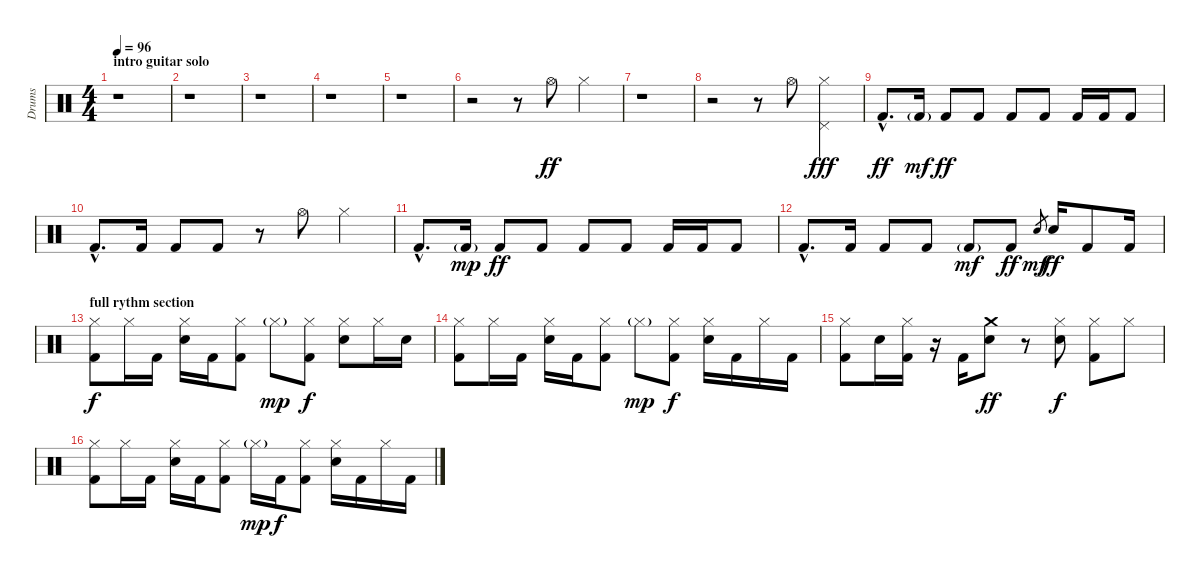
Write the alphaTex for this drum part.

\track ("Drums" "Drums") {instrument percussion}
\staff {score}
\articulation defaults
\ts (4 4)
\section ("" "intro guitar solo")
\tempo 96
\clef neutral
\ks c
r.1{dy ff} |
r.1 |
r.1 |
r.1 |
r.1 |
r.2 r.8 "Hi-Hat (open)".8 "Hi-Hat (closed)".4 |
r.1 |
r.2 r.8 "Hi-Hat (open)".8 ("Hi-Hat (closed)" "Pedal Hi-Hat (hit)").4{dy fff} |
"Kick (hit) 2"{hac}.8{d dy ff} "Kick (hit) 2"{g}.16{dy mf} "Kick (hit) 2".8{dy ff} "Kick (hit) 2".8 "Kick (hit) 2".8 "Kick (hit) 2".8 "Kick (hit) 2".16 "Kick (hit) 2".16 "Kick (hit) 2".8 |
"Kick (hit) 2"{hac}.8{d} "Kick (hit) 2".16 "Kick (hit) 2".8 "Kick (hit) 2".8 r.8 "Hi-Hat (open)".8 "Hi-Hat (closed)".4 |
"Kick (hit) 2"{hac}.8{d} "Kick (hit) 2"{g}.16{dy mp} "Kick (hit) 2".8{dy ff} "Kick (hit) 2".8 "Kick (hit) 2".8 "Kick (hit) 2".8 "Kick (hit) 2".16 "Kick (hit) 2".16 "Kick (hit) 2".8 |
"Kick (hit) 2"{hac}.8{d} "Kick (hit) 2".16 "Kick (hit) 2".8 "Kick (hit) 2".8 "Kick (hit) 2"{g}.8{dy mf} "Kick (hit) 2".8{dy ff} "Electric Snare (hit)".8{gr dy mf} "Electric Snare (hit)".16{dy ff} "Kick (hit) 2".8 "Kick (hit) 2".16 |
\section ("" "full rythm section")
("Hi-Hat (closed)" "Kick (hit) 2").8{dy f} "Hi-Hat (closed)".16 "Kick (hit) 2".16 ("Hi-Hat (closed)" "Electric Snare (hit)").16 "Kick (hit) 2".16 ("Hi-Hat (closed)" "Kick (hit) 2").8 "Hi-Hat (closed)"{g}.8{dy mp} ("Hi-Hat (closed)" "Kick (hit) 2").8{dy f} ("Hi-Hat (closed)" "Electric Snare (hit)").8 "Hi-Hat (closed)".16 "Electric Snare (hit)".16 |
("Hi-Hat (closed)" "Kick (hit) 2").8 "Hi-Hat (closed)".16 "Kick (hit) 2".16 ("Hi-Hat (closed)" "Electric Snare (hit)").16 "Kick (hit) 2".16 ("Hi-Hat (closed)" "Kick (hit) 2").8 "Hi-Hat (closed)"{g}.8{dy mp} ("Hi-Hat (closed)" "Kick (hit) 2").8{dy f} ("Hi-Hat (closed)" "Electric Snare (hit)").16 "Kick (hit) 2".16 "Hi-Hat (closed)".16 "Kick (hit) 2".16 |
("Hi-Hat (closed)" "Kick (hit) 2").8 "Electric Snare (hit)".16 ("Hi-Hat (closed)" "Kick (hit) 2").16 r.16 "Kick (hit) 2".16 ("Crash medium (hit)" "Electric Snare (hit)").8{dy ff} r.8 ("Hi-Hat (closed)" "Electric Snare (hit)").8{dy f} ("Hi-Hat (closed)" "Kick (hit) 2").8 "Hi-Hat (closed)".8 |
("Hi-Hat (closed)" "Kick (hit) 2").8 "Hi-Hat (closed)".16 "Kick (hit) 2".16 ("Hi-Hat (closed)" "Electric Snare (hit)").16 "Kick (hit) 2".16 ("Hi-Hat (closed)" "Kick (hit) 2").8 "Hi-Hat (closed)"{g}.16{dy mp} "Kick (hit) 2".16{dy f} ("Hi-Hat (closed)" "Kick (hit) 2").8 ("Hi-Hat (closed)" "Electric Snare (hit)").16 "Kick (hit) 2".16 "Hi-Hat (closed)".16 "Kick (hit) 2".16
